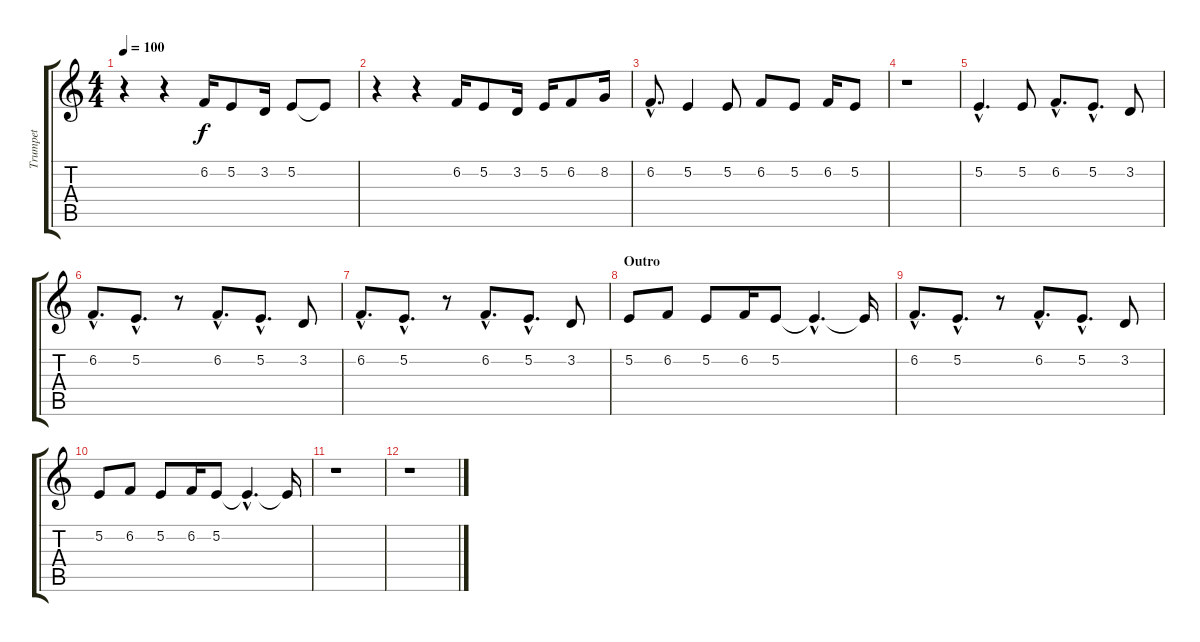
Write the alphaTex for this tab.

\track ("Trumpet" "Trumpet") {instrument trumpet}
\staff {score tabs}
\tuning (E4 B3 G3 D3 A2 E2) {hide}
\ts (4 4)
\tempo 100
\clef g2
\ks c
r.4{dy f} r.4 6.2.16 5.2.8 3.2.16 5.2.8 5.2{t}.8 |
r.4 r.4 6.2.16 5.2.8 3.2.16 5.2.16 6.2.8 8.2.16 |
6.2{hac}.8{d} 5.2.4 5.2.8 6.2.8 5.2.8 6.2.16 5.2.8 |
r.1 |
5.2{hac}.4{d} 5.2.8 6.2{hac}.8{d} 5.2{hac}.8{d} 3.2.8 |
6.2{hac}.8{d} 5.2{hac}.8{d} r.8 6.2{hac}.8{d} 5.2{hac}.8{d} 3.2.8 |
6.2{hac}.8{d} 5.2{hac}.8{d} r.8 6.2{hac}.8{d} 5.2{hac}.8{d} 3.2.8 |
\section ("" "Outro")
5.2.8 6.2.8 5.2.8 6.2.16 5.2.8 5.2{hac t}.4{d} 5.2{t}.16 |
6.2{hac}.8{d} 5.2{hac}.8{d} r.8 6.2{hac}.8{d} 5.2{hac}.8{d} 3.2.8 |
5.2.8 6.2.8 5.2.8 6.2.16 5.2.8 5.2{hac t}.4{d} 5.2{t}.16 |
r.1 |
r.1
